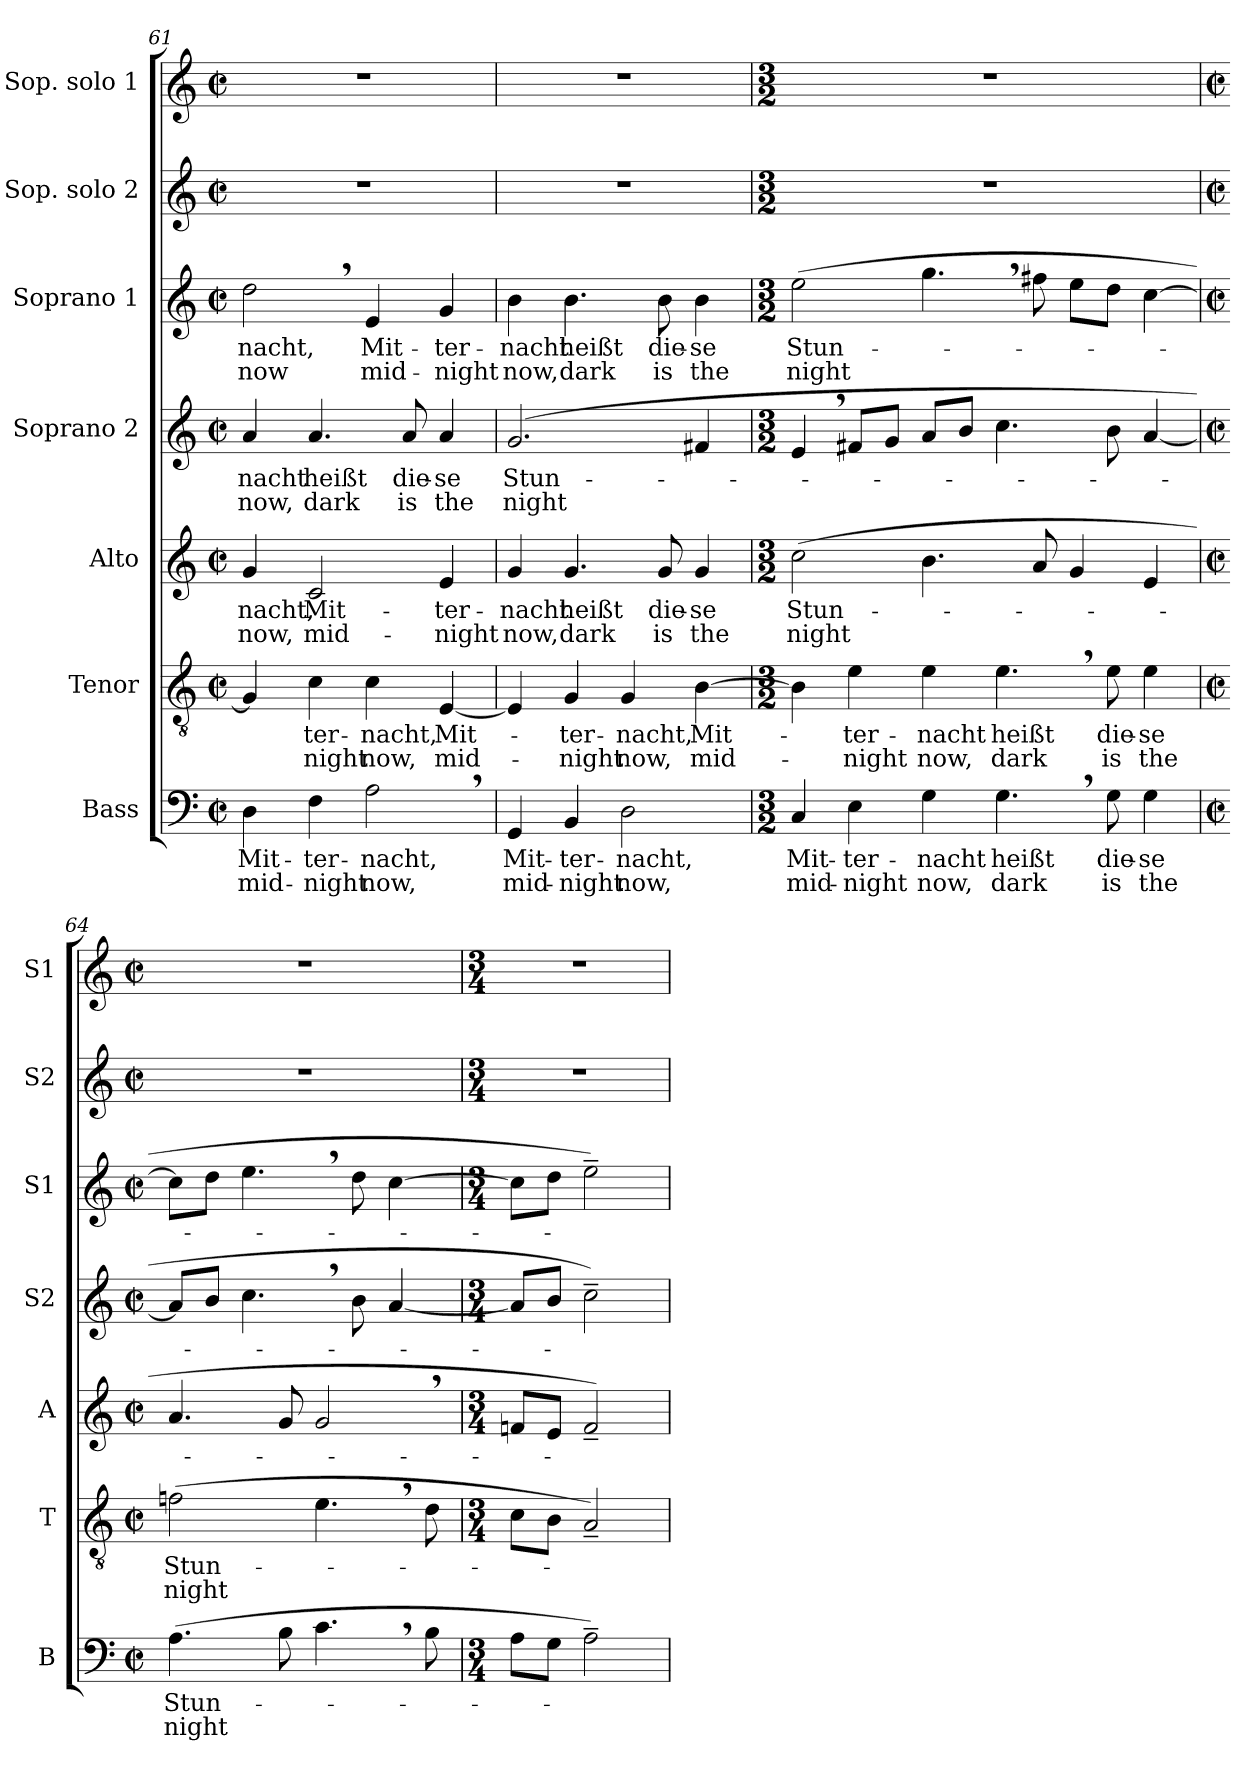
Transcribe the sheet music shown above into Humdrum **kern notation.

**kern	**text	**text	**kern	**text	**text	**kern	**text	**text	**kern	**text	**text	**kern	**text	**text	**kern	**kern
*part7	*part7	*part7	*part6	*part6	*part6	*part5	*part5	*part5	*part4	*part4	*part4	*part3	*part3	*part3	*part2	*part1
*staff7	*staff7	*staff7	*staff6	*staff6	*staff6	*staff5	*staff5	*staff5	*staff4	*staff4	*staff4	*staff3	*staff3	*staff3	*staff2	*staff1
*I"Bass	*	*	*I"Tenor	*	*	*I"Alto	*	*	*I"Soprano 2	*	*	*I"Soprano 1	*	*	*I"Sop. solo 2	*I"Sop. solo 1
*I'B	*	*	*I'T	*	*	*I'A	*	*	*I'S2	*	*	*I'S1	*	*	*I'S2	*I'S1
*clefF4	*	*	*clefGv2	*	*	*clefG2	*	*	*clefG2	*	*	*clefG2	*	*	*clefG2	*clefG2
*k[]	*	*	*k[]	*	*	*k[]	*	*	*k[]	*	*	*k[]	*	*	*k[]	*k[]
*C:	*	*	*C:	*	*	*C:	*	*	*C:	*	*	*C:	*	*	*C:	*C:
*M2/2	*	*	*M2/2	*	*	*M2/2	*	*	*M2/2	*	*	*M2/2	*	*	*M2/2	*M2/2
*met(c|)	*	*	*met(c|)	*	*	*met(c|)	*	*	*met(c|)	*	*	*met(c|)	*	*	*met(c|)	*met(c|)
=61	=61	=61	=61	=61	=61	=61	=61	=61	=61	=61	=61	=61	=61	=61	=61	=61
!	!LO:LY:b	!LO:LY:b	!	!	!	!	!	!	!	!	!	!	!	!	!	!
!	!	!	!	!	!	!	!LO:LY:b	!LO:LY:b	!	!	!	!	!	!	!	!
!	!	!	!	!	!	!	!	!	!	!LO:LY:b	!LO:LY:b	!	!	!	!	!
!	!	!	!	!	!	!	!	!	!	!	!	!	!LO:LY:b	!LO:LY:b	!	!
4D\	Mit-	mid-	4G/]	.	.	4g/	-nacht,	now,	4a/	-nacht	now,	2dd,>\	-nacht,	now	1r	1r
!	!LO:LY:b	!LO:LY:b	!	!	!	!	!	!	!	!	!	!	!	!	!	!
!	!	!	!	!LO:LY:b	!LO:LY:b	!	!	!	!	!	!	!	!	!	!	!
!	!	!	!	!	!	!	!LO:LY:b	!LO:LY:b	!	!	!	!	!	!	!	!
!	!	!	!	!	!	!	!	!	!	!LO:LY:b	!LO:LY:b	!	!	!	!	!
4F\	-ter-	-night	4c\	-ter-	-night	2c/	Mit-	mid-	4.a/	heißt	dark	.	.	.	.	.
!	!LO:LY:b	!LO:LY:b	!	!	!	!	!	!	!	!	!	!	!	!	!	!
!	!	!	!	!LO:LY:b	!LO:LY:b	!	!	!	!	!	!	!	!	!	!	!
!	!	!	!	!	!	!	!	!	!	!	!	!	!LO:LY:b	!LO:LY:b	!	!
2A,>\	-nacht,	now,	4c\	-nacht,	now,	.	.	.	.	.	.	4e/	Mit-	mid-	.	.
!	!	!	!	!	!	!	!	!	!	!LO:LY:b	!LO:LY:b	!	!	!	!	!
.	.	.	.	.	.	.	.	.	8a/	die-	is	.	.	.	.	.
!	!	!	!	!LO:LY:b	!LO:LY:b	!	!	!	!	!	!	!	!	!	!	!
!	!	!	!	!	!	!	!LO:LY:b	!LO:LY:b	!	!	!	!	!	!	!	!
!	!	!	!	!	!	!	!	!	!	!LO:LY:b	!LO:LY:b	!	!	!	!	!
!	!	!	!	!	!	!	!	!	!	!	!	!	!LO:LY:b	!LO:LY:b	!	!
.	.	.	[4E/	Mit-	mid-	4e/	-ter-	-night	4a/	-se	the	4g/	-ter-	-night	.	.
=62	=62	=62	=62	=62	=62	=62	=62	=62	=62	=62	=62	=62	=62	=62	=62	=62
!	!LO:LY:b	!LO:LY:b	!	!	!	!	!	!	!	!	!	!	!	!	!	!
!	!	!	!	!	!	!	!LO:LY:b	!LO:LY:b	!	!	!	!	!	!	!	!
!	!	!	!	!	!	!	!	!	!	!LO:LY:b	!LO:LY:b	!	!	!	!	!
!	!	!	!	!	!	!	!	!	!	!	!	!	!LO:LY:b	!LO:LY:b	!	!
4GG/	Mit-	mid-	4E/]	.	.	4g/	-nacht	now,	(2.g/	Stun-	night	4b\	-nacht	now,	1r	1r
!	!LO:LY:b	!LO:LY:b	!	!	!	!	!	!	!	!	!	!	!	!	!	!
!	!	!	!	!LO:LY:b	!LO:LY:b	!	!	!	!	!	!	!	!	!	!	!
!	!	!	!	!	!	!	!LO:LY:b	!LO:LY:b	!	!	!	!	!	!	!	!
!	!	!	!	!	!	!	!	!	!	!	!	!	!LO:LY:b	!LO:LY:b	!	!
4BB/	-ter-	-night	4G/	-ter-	-night	4.g/	heißt	dark	.	.	.	4.b\	heißt	dark	.	.
!	!LO:LY:b	!LO:LY:b	!	!	!	!	!	!	!	!	!	!	!	!	!	!
!	!	!	!	!LO:LY:b	!LO:LY:b	!	!	!	!	!	!	!	!	!	!	!
2D\	-nacht,	now,	4G/	-nacht,	now,	.	.	.	.	.	.	.	.	.	.	.
!	!	!	!	!	!	!	!LO:LY:b	!LO:LY:b	!	!	!	!	!	!	!	!
!	!	!	!	!	!	!	!	!	!	!	!	!	!LO:LY:b	!LO:LY:b	!	!
.	.	.	.	.	.	8g/	die-	is	.	.	.	8b\	die-	is	.	.
!	!	!	!	!LO:LY:b	!LO:LY:b	!	!	!	!	!	!	!	!	!	!	!
!	!	!	!	!	!	!	!LO:LY:b	!LO:LY:b	!	!	!	!	!	!	!	!
!	!	!	!	!	!	!	!	!	!	!	!	!	!LO:LY:b	!LO:LY:b	!	!
.	.	.	[4B\	Mit-	mid-	4g/	-se	the	4f#X/	.	.	4b\	-se	the	.	.
=63	=63	=63	=63	=63	=63	=63	=63	=63	=63	=63	=63	=63	=63	=63	=63	=63
*M3/2	*	*	*M3/2	*	*	*M3/2	*	*	*M3/2	*	*	*M3/2	*	*	*M3/2	*M3/2
!	!LO:LY:b	!LO:LY:b	!	!	!	!	!	!	!	!	!	!	!	!	!	!
!	!	!	!	!	!	!	!LO:LY:b	!LO:LY:b	!	!	!	!	!	!	!	!
!	!	!	!	!	!	!	!	!	!	!	!	!	!LO:LY:b	!LO:LY:b	!	!
4C/	Mit-	mid-	4B\]	.	.	(>2cc\	Stun-	night	4e,>/	.	.	(>2ee\	Stun-	night	1.r	1.r
!	!LO:LY:b	!LO:LY:b	!	!	!	!	!	!	!	!	!	!	!	!	!	!
!	!	!	!	!LO:LY:b	!LO:LY:b	!	!	!	!	!	!	!	!	!	!	!
4E\	-ter-	-night	4e\	-ter-	-night	.	.	.	8f#X/L	.	.	.	.	.	.	.
.	.	.	.	.	.	.	.	.	8g/J	.	.	.	.	.	.	.
!	!LO:LY:b	!LO:LY:b	!	!	!	!	!	!	!	!	!	!	!	!	!	!
!	!	!	!	!LO:LY:b	!LO:LY:b	!	!	!	!	!	!	!	!	!	!	!
4G\	-nacht	now,	4e\	-nacht	now,	4.b\	.	.	8a/L	.	.	4.gg,>\	.	.	.	.
.	.	.	.	.	.	.	.	.	8b/J	.	.	.	.	.	.	.
!	!LO:LY:b	!LO:LY:b	!	!	!	!	!	!	!	!	!	!	!	!	!	!
!	!	!	!	!LO:LY:b	!LO:LY:b	!	!	!	!	!	!	!	!	!	!	!
4.G,>\	heißt	dark	4.e,>\	heißt	dark	.	.	.	4.cc\	.	.	.	.	.	.	.
.	.	.	.	.	.	8a/	.	.	.	.	.	8ff#X\	.	.	.	.
.	.	.	.	.	.	4g/	.	.	.	.	.	8ee\L	.	.	.	.
!	!LO:LY:b	!LO:LY:b	!	!	!	!	!	!	!	!	!	!	!	!	!	!
!	!	!	!	!LO:LY:b	!LO:LY:b	!	!	!	!	!	!	!	!	!	!	!
8G\	die-	is	8e\	die-	is	.	.	.	8b\	.	.	8dd\J	.	.	.	.
!	!LO:LY:b	!LO:LY:b	!	!	!	!	!	!	!	!	!	!	!	!	!	!
!	!	!	!	!LO:LY:b	!LO:LY:b	!	!	!	!	!	!	!	!	!	!	!
4G\	-se	the	4e\	-se	the	4e/	.	.	[4a/	.	.	[4cc\	.	.	.	.
!!LO:PB:g=z
=64	=64	=64	=64	=64	=64	=64	=64	=64	=64	=64	=64	=64	=64	=64	=64	=64
*M2/2	*	*	*M2/2	*	*	*M2/2	*	*	*M2/2	*	*	*M2/2	*	*	*M2/2	*M2/2
*met(c|)	*	*	*met(c|)	*	*	*met(c|)	*	*	*met(c|)	*	*	*met(c|)	*	*	*met(c|)	*met(c|)
!	!LO:LY:b	!LO:LY:b	!	!	!	!	!	!	!	!	!	!	!	!	!	!
!	!	!	!	!LO:LY:b	!LO:LY:b	!	!	!	!	!	!	!	!	!	!	!
(>4.A\	Stun-	night	(>2fn\	Stun-	night	4.a/	.	.	8a/L]	.	.	8cc\L]	.	.	1r	1r
.	.	.	.	.	.	.	.	.	8b/J	.	.	8dd\J	.	.	.	.
.	.	.	.	.	.	.	.	.	4.cc,>\	.	.	4.ee,>\	.	.	.	.
8B\	.	.	.	.	.	8g/	.	.	.	.	.	.	.	.	.	.
4.c,>\	.	.	4.e,>\	.	.	2g,>/	.	.	.	.	.	.	.	.	.	.
.	.	.	.	.	.	.	.	.	8b\	.	.	8dd\	.	.	.	.
.	.	.	.	.	.	.	.	.	[4a/	.	.	[4cc\	.	.	.	.
8B\	.	.	8d\	.	.	.	.	.	.	.	.	.	.	.	.	.
=65	=65	=65	=65	=65	=65	=65	=65	=65	=65	=65	=65	=65	=65	=65	=65	=65
*M3/4	*	*	*M3/4	*	*	*M3/4	*	*	*M3/4	*	*	*M3/4	*	*	*M3/4	*M3/4
8A\L	.	.	8c\L	.	.	8fn/L	.	.	8a/L]	.	.	8cc\L]	.	.	2.r	2.r
8G\J	.	.	8B\J	.	.	8e/J	.	.	8b/J	.	.	8dd\J	.	.	.	.
2A~>\)	.	.	2A~</)	.	.	2f~</)	.	.	2cc~>\)	.	.	2ee~>\)	.	.	.	.
=	=	=	=	=	=	=	=	=	=	=	=	=	=	=	=	=
*-	*-	*-	*-	*-	*-	*-	*-	*-	*-	*-	*-	*-	*-	*-	*-	*-
